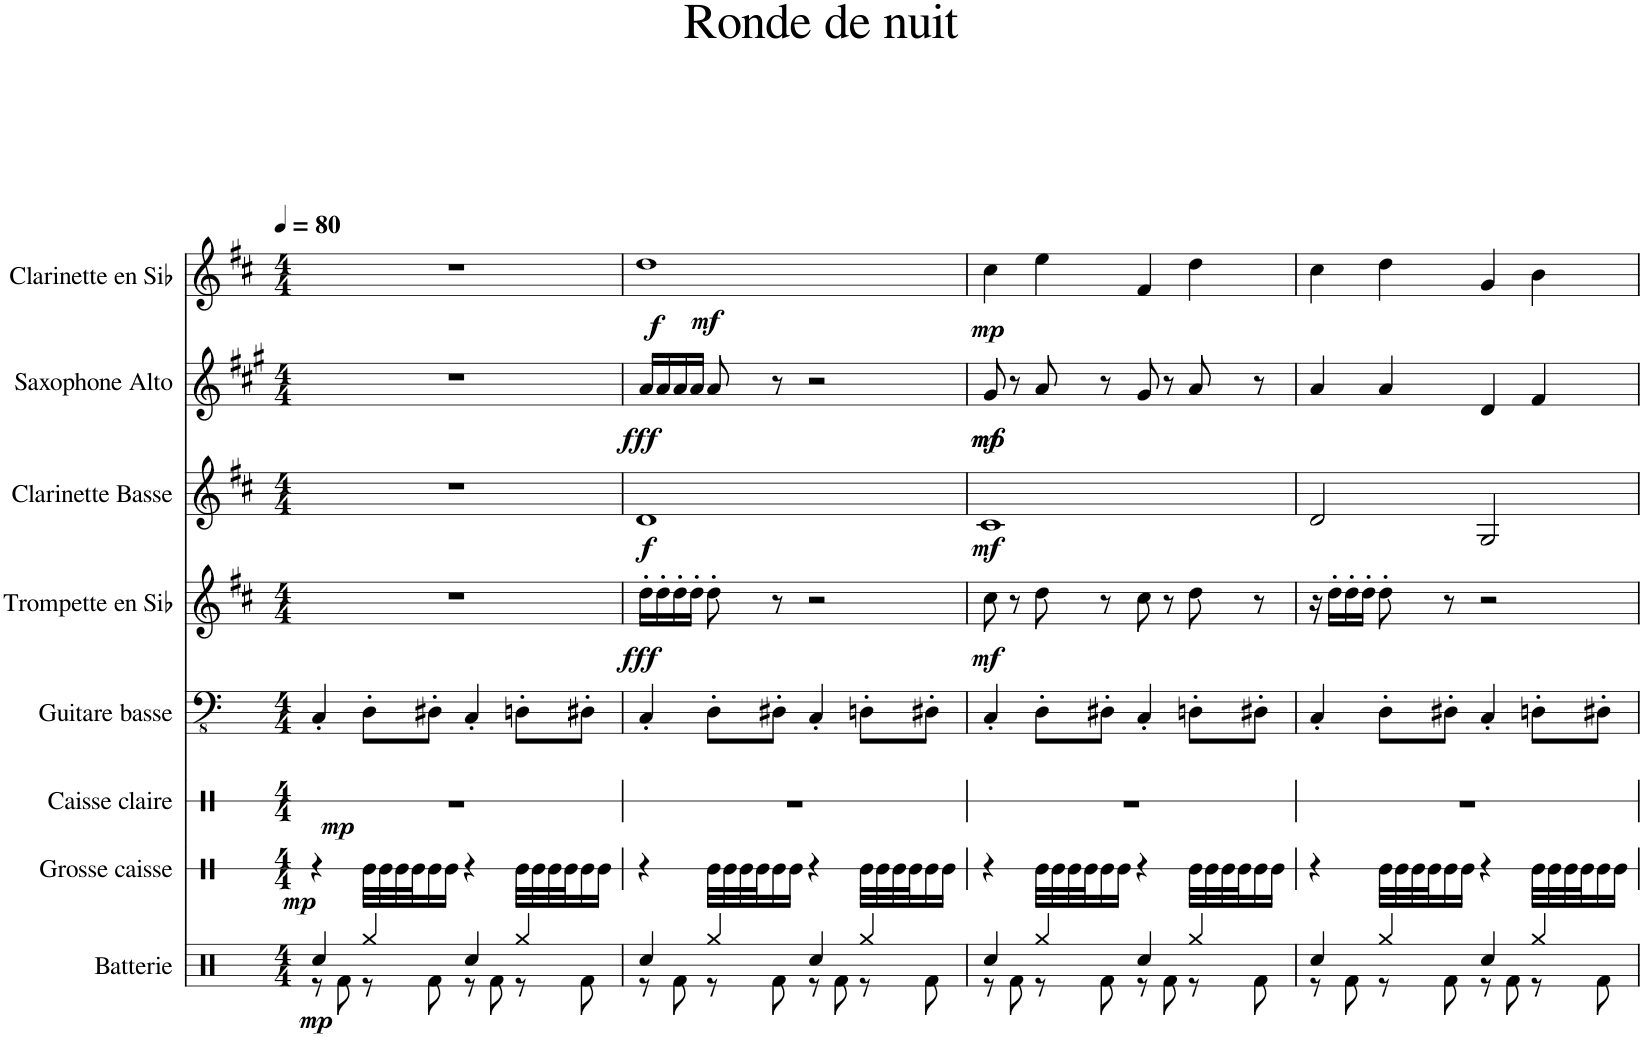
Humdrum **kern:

**kern	**dynam	**kern	**dynam	**kern	**dynam	**kern	**kern	**dynam	**kern	**dynam	**kern	**dynam	**kern	**dynam
*part8	*part8	*part7	*part7	*part6	*part6	*part5	*part4	*part4	*part3	*part3	*part2	*part2	*part1	*part1
*staff8	*staff8	*staff7	*staff7	*staff6	*staff6	*staff5	*staff4	*staff4	*staff3	*staff3	*staff2	*staff2	*staff1	*staff1
*I"Batterie	*	*I"Grosse caisse	*	*I"Caisse claire	*	*I"Guitare basse	*I"Trompette en Sib	*	*I"Clarinette Basse	*	*I"Saxophone Alto	*	*I"Clarinette en Sib	*
*I'Batt.	*	*I'Gr. C.	*	*I'C.Cl.	*	*I'Guit. B.	*I'Tromp. Sib	*	*I'Cl. basse	*	*I'Sax. A.	*	*I'Clar. Sib	*
*	*	*stria1	*	*stria1	*	*	*	*	*	*	*	*	*	*
*clefX	*	*clefX	*	*clefX	*	*clefFv4	*clefG2	*	*clefG2	*	*clefG2	*	*clefG2	*
*	*	*	*	*	*	*	*Trd1c2	*	*Trd8c14	*	*Trd5c9	*	*Trd1c2	*
*k[]	*	*k[]	*	*k[]	*	*k[]	*k[f#c#]	*	*k[f#c#]	*	*k[f#c#g#]	*	*k[f#c#]	*
*M4/4	*	*M4/4	*	*M4/4	*	*M4/4	*M4/4	*	*M4/4	*	*M4/4	*	*M4/4	*
*MM80	*	*MM80	*	*MM80	*	*MM80	*MM80	*	*MM80	*	*MM80	*	*MM80	*
=1	=1	=1	=1	=1	=1	=1	=1	=1	=1	=1	=1	=1	=1	=1
*^	*	*	*	*	*	*	*	*	*	*	*	*	*	*
!	!	!LO:DY:b	!	!LO:DY:b	!	!LO:DY:b	!	!	!	!	!	!	!	!	!
4Rcc/	8r	mp	4r	mp	1r	mp	4CC'/	1r	.	1r	.	1r	.	1r	.
.	8Rf\	.	.	.	.	.	.	.	.	.	.	.	.	.	.
4Rgg/	8r	.	32Re\LLL	.	.	.	8DD'\L	.	.	.	.	.	.	.	.
.	.	.	32Re\	.	.	.	.	.	.	.	.	.	.	.	.
.	.	.	32Re\	.	.	.	.	.	.	.	.	.	.	.	.
.	.	.	32Re\J	.	.	.	.	.	.	.	.	.	.	.	.
.	8Rf\	.	16Re\	.	.	.	8DD#X'\J	.	.	.	.	.	.	.	.
.	.	.	16Re\JJ	.	.	.	.	.	.	.	.	.	.	.	.
4Rcc/	8r	.	4r	.	.	.	4CC'/	.	.	.	.	.	.	.	.
.	8Rf\	.	.	.	.	.	.	.	.	.	.	.	.	.	.
4Rgg/	8r	.	32Re\LLL	.	.	.	8DDn'\L	.	.	.	.	.	.	.	.
.	.	.	32Re\	.	.	.	.	.	.	.	.	.	.	.	.
.	.	.	32Re\	.	.	.	.	.	.	.	.	.	.	.	.
.	.	.	32Re\J	.	.	.	.	.	.	.	.	.	.	.	.
.	8Rf\	.	16Re\	.	.	.	8DD#X'\J	.	.	.	.	.	.	.	.
.	.	.	16Re\JJ	.	.	.	.	.	.	.	.	.	.	.	.
=2	=2	=2	=2	=2	=2	=2	=2	=2	=2	=2	=2	=2	=2	=2	=2
!	!	!	!	!	!	!	!	!	!LO:DY:b	!	!LO:DY:b	!	!LO:DY:b	!	!LO:DY:b
*	*	*	*	*	*	*	*	*	*	*	*	*	*	*^	*
4Rcc/	8r	.	4r	.	1r	.	4CC'/	16dd'\LL	fff	1d	f	16a/LL	fff	1dd	4ryy	f
.	.	.	.	.	.	.	.	16dd'\	.	.	.	16a/	.	.	.	.
.	8Rf\	.	.	.	.	.	.	16dd'\	.	.	.	16a/	.	.	.	.
.	.	.	.	.	.	.	.	16dd'\JJ	.	.	.	16a/JJ	.	.	.	.
!	!	!	!	!	!	!	!	!	!	!	!	!	!	!	!	!LO:DY:b
4Rgg/	8r	.	32Re\LLL	.	.	.	8DD'\L	8dd'\	.	.	.	8a/	.	.	2.ryy	mf
.	.	.	32Re\	.	.	.	.	.	.	.	.	.	.	.	.	.
.	.	.	32Re\	.	.	.	.	.	.	.	.	.	.	.	.	.
.	.	.	32Re\J	.	.	.	.	.	.	.	.	.	.	.	.	.
.	8Rf\	.	16Re\	.	.	.	8DD#X'\J	8r	.	.	.	8r	.	.	.	.
.	.	.	16Re\JJ	.	.	.	.	.	.	.	.	.	.	.	.	.
4Rcc/	8r	.	4r	.	.	.	4CC'/	2r	.	.	.	2r	.	.	.	.
.	8Rf\	.	.	.	.	.	.	.	.	.	.	.	.	.	.	.
4Rgg/	8r	.	32Re\LLL	.	.	.	8DDn'\L	.	.	.	.	.	.	.	.	.
.	.	.	32Re\	.	.	.	.	.	.	.	.	.	.	.	.	.
.	.	.	32Re\	.	.	.	.	.	.	.	.	.	.	.	.	.
.	.	.	32Re\J	.	.	.	.	.	.	.	.	.	.	.	.	.
.	8Rf\	.	16Re\	.	.	.	8DD#X'\J	.	.	.	.	.	.	.	.	.
.	.	.	16Re\JJ	.	.	.	.	.	.	.	.	.	.	.	.	.
=3	=3	=3	=3	=3	=3	=3	=3	=3	=3	=3	=3	=3	=3	=3	=3	=3
!	!	!	!	!	!	!	!	!	!LO:DY:b	!	!LO:DY:b	!	!LO:DY:b	!	!	!
!	!	!	!	!	!	!	!	!	!	!	!	!	!LO:DY:n=1:b	!	!	!LO:DY:b
*	*	*	*	*	*	*	*	*	*	*	*	*	*	*v	*v	*
4Rcc/	8r	.	4r	.	1r	.	4CC'/	8cc#\	mf	1c#	mf	8g#/	mp mf	4cc#\	mp
.	8Rf\	.	.	.	.	.	.	8r	.	.	.	8r	.	.	.
4Rgg/	8r	.	32Re\LLL	.	.	.	8DD'\L	8dd\	.	.	.	8a/	.	4ee\	.
.	.	.	32Re\	.	.	.	.	.	.	.	.	.	.	.	.
.	.	.	32Re\	.	.	.	.	.	.	.	.	.	.	.	.
.	.	.	32Re\J	.	.	.	.	.	.	.	.	.	.	.	.
.	8Rf\	.	16Re\	.	.	.	8DD#X'\J	8r	.	.	.	8r	.	.	.
.	.	.	16Re\JJ	.	.	.	.	.	.	.	.	.	.	.	.
4Rcc/	8r	.	4r	.	.	.	4CC'/	8cc#\	.	.	.	8g#/	.	4f#/	.
.	8Rf\	.	.	.	.	.	.	8r	.	.	.	8r	.	.	.
4Rgg/	8r	.	32Re\LLL	.	.	.	8DDn'\L	8dd\	.	.	.	8a/	.	4dd\	.
.	.	.	32Re\	.	.	.	.	.	.	.	.	.	.	.	.
.	.	.	32Re\	.	.	.	.	.	.	.	.	.	.	.	.
.	.	.	32Re\J	.	.	.	.	.	.	.	.	.	.	.	.
.	8Rf\	.	16Re\	.	.	.	8DD#X'\J	8r	.	.	.	8r	.	.	.
.	.	.	16Re\JJ	.	.	.	.	.	.	.	.	.	.	.	.
=4	=4	=4	=4	=4	=4	=4	=4	=4	=4	=4	=4	=4	=4	=4	=4
4Rcc/	8r	.	4r	.	1r	.	4CC'/	16r	.	2d/	.	4a/	.	4cc#\	.
.	.	.	.	.	.	.	.	16dd'\LL	.	.	.	.	.	.	.
.	8Rf\	.	.	.	.	.	.	16dd'\	.	.	.	.	.	.	.
.	.	.	.	.	.	.	.	16dd'\JJ	.	.	.	.	.	.	.
4Rgg/	8r	.	32Re\LLL	.	.	.	8DD'\L	8dd'\	.	.	.	4a/	.	4dd\	.
.	.	.	32Re\	.	.	.	.	.	.	.	.	.	.	.	.
.	.	.	32Re\	.	.	.	.	.	.	.	.	.	.	.	.
.	.	.	32Re\J	.	.	.	.	.	.	.	.	.	.	.	.
.	8Rf\	.	16Re\	.	.	.	8DD#X'\J	8r	.	.	.	.	.	.	.
.	.	.	16Re\JJ	.	.	.	.	.	.	.	.	.	.	.	.
4Rcc/	8r	.	4r	.	.	.	4CC'/	2r	.	2G/	.	4d/	.	4g/	.
.	8Rf\	.	.	.	.	.	.	.	.	.	.	.	.	.	.
4Rgg/	8r	.	32Re\LLL	.	.	.	8DDn'\L	.	.	.	.	4f#/	.	4b\	.
.	.	.	32Re\	.	.	.	.	.	.	.	.	.	.	.	.
.	.	.	32Re\	.	.	.	.	.	.	.	.	.	.	.	.
.	.	.	32Re\J	.	.	.	.	.	.	.	.	.	.	.	.
.	8Rf\	.	16Re\	.	.	.	8DD#X'\J	.	.	.	.	.	.	.	.
.	.	.	16Re\JJ	.	.	.	.	.	.	.	.	.	.	.	.
*v	*v	*	*	*	*	*	*	*	*	*	*	*	*	*	*
=	=	=	=	=	=	=	=	=	=	=	=	=	=	=
*-	*-	*-	*-	*-	*-	*-	*-	*-	*-	*-	*-	*-	*-	*-
